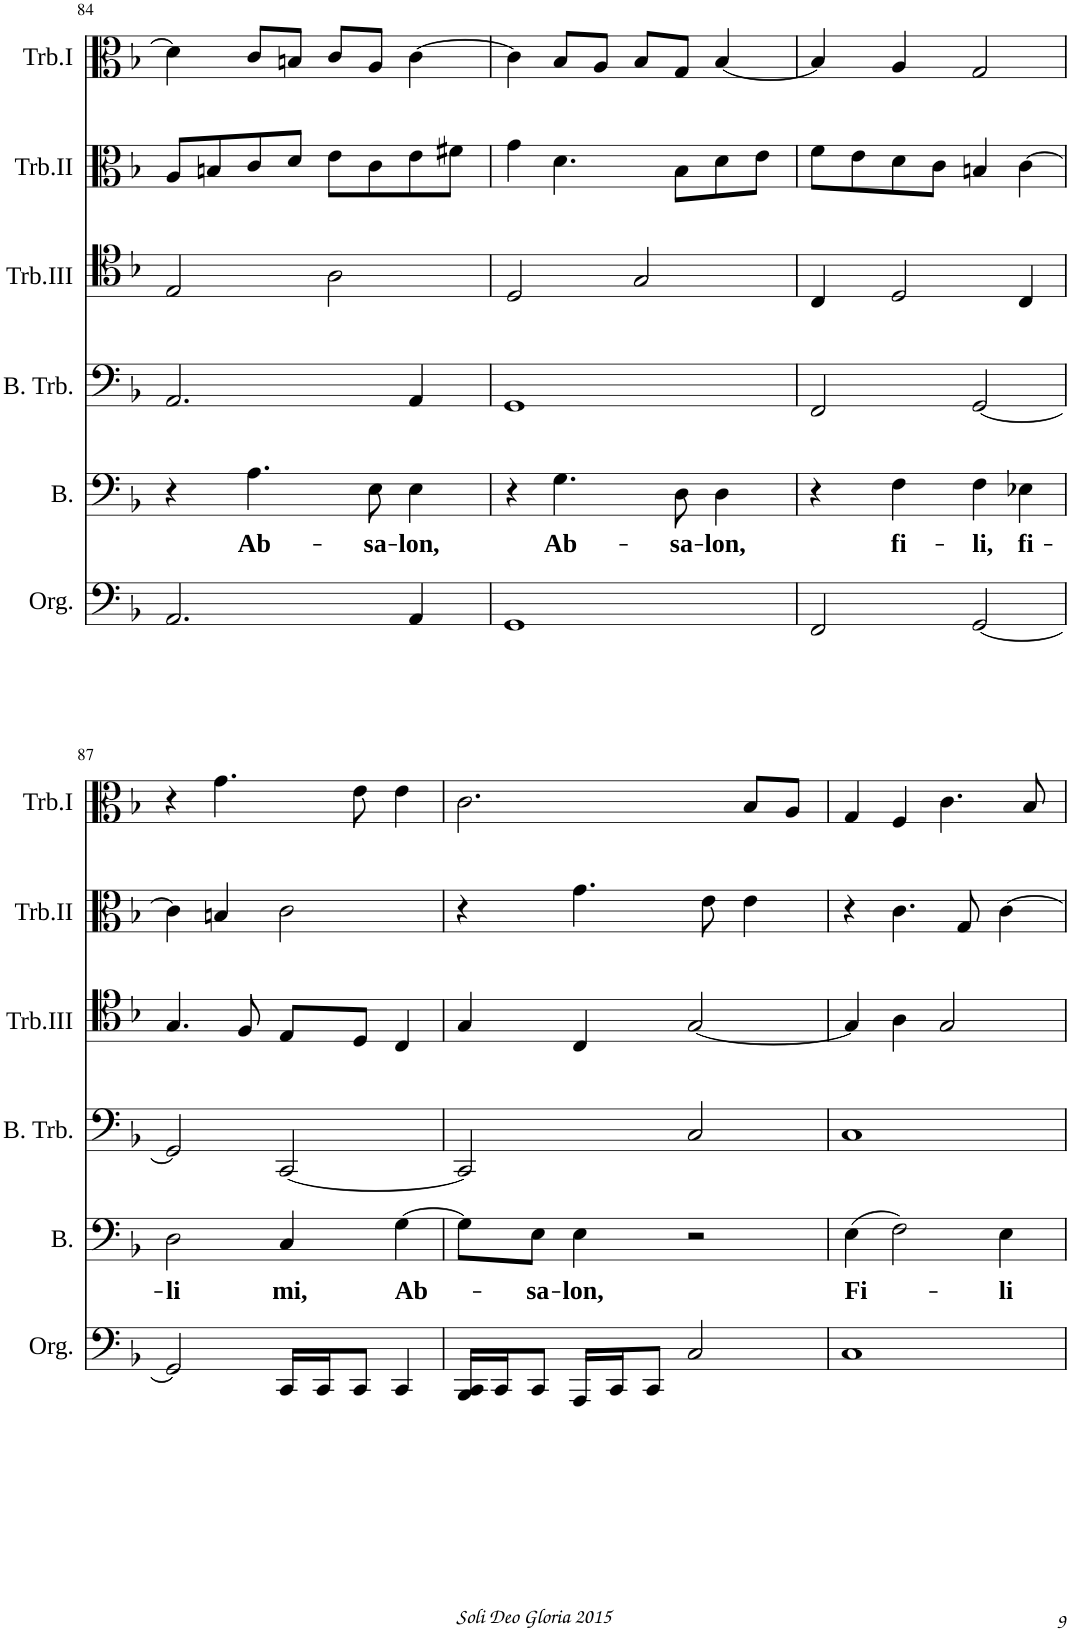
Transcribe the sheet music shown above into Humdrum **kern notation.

**kern	**kern	**text	**kern	**kern	**kern	**kern
*part6	*part5	*part5	*part4	*part3	*part2	*part1
*staff6	*staff5	*staff5	*staff4	*staff3	*staff2	*staff1
*I"Organ	*I"Bass	*	*I"Bass Trombone	*I"Trombone III	*I"Trombone II	*I"Trombone I
*I'Org.	*I'B.	*	*I'B. Trb.	*I'Trb.III	*I'Trb.II	*I'Trb.I
!!LO:PB:g=z
*clefF4	*clefF4	*	*clefF4	*clefC4	*clefC3	*clefC3
*k[b-]	*k[b-]	*	*k[b-]	*k[b-]	*k[b-]	*k[b-]
*M2/2	*M2/2	*	*M2/2	*M2/2	*M2/2	*M2/2
=84	=84	=84	=84	=84	=84	=84
2.AA/	4r	.	2.AA/	2E/	8A/L	4d\]
.	.	.	.	.	8Bn/	.
!	!	!LO:LY:b	!	!	!	!
.	4.A\	Ab-	.	.	8c/	8c/L
.	.	.	.	.	8d/J	8Bn/J
.	.	.	.	2A\	8e\L	8c/L
!	!	!LO:LY:b	!	!	!	!
.	8E\	-sa-	.	.	8c\	8A/J
!	!	!LO:LY:b	!	!	!	!
4AA/	4E\	-lon,	4AA/	.	8e\	[4c\
.	.	.	.	.	8f#X\J	.
=85	=85	=85	=85	=85	=85	=85
1GG	4r	.	1GG	2D/	4g\	4c\]
!	!	!LO:LY:b	!	!	!	!
.	4.G\	Ab-	.	.	4.d\	8B-/L
.	.	.	.	.	.	8A/J
.	.	.	.	2G/	.	8B-/L
!	!	!LO:LY:b	!	!	!	!
.	8D\	-sa-	.	.	8B-\L	8G/J
!	!	!LO:LY:b	!	!	!	!
.	4D\	-lon,	.	.	8d\	[4B-/
.	.	.	.	.	8e\J	.
=86	=86	=86	=86	=86	=86	=86
2FF/	4r	.	2FF/	4C/	8f\L	4B-/]
.	.	.	.	.	8e\	.
!	!	!LO:LY:b	!	!	!	!
.	4F\	fi-	.	2D/	8d\	4A/
.	.	.	.	.	8c\J	.
!	!	!LO:LY:b	!	!	!	!
[2GG/	4F\	-li,	[2GG/	.	4Bn/	2G/
!	!	!LO:LY:b	!	!	!	!
.	4E-X\	fi-	.	4C/	[4c\	.
!!LO:LB:g=z
=87	=87	=87	=87	=87	=87	=87
!	!	!LO:LY:b	!	!	!	!
2GG/]	2D\	-li	2GG/]	4.G/	4c\]	4r
.	.	.	.	.	4Bn/	4.g\
.	.	.	.	8F/	.	.
!	!	!LO:LY:b	!	!	!	!
16CC/LL	4C/	mi,	[2CC/	8E/L	2c\	.
16CC/J	.	.	.	.	.	.
8CC/J	.	.	.	8D/J	.	8e\
!	!	!LO:LY:b	!	!	!	!
4CC/	[4G\	Ab-	.	4C/	.	4e\
=88	=88	=88	=88	=88	=88	=88
16BBB-/ 16CC/LL	8G\L]	.	2CC/]	4G/	4r	2.c\
16CC/J	.	.	.	.	.	.
!	!	!LO:LY:b	!	!	!	!
8CC/J	8E\J	-sa-	.	.	.	.
!	!	!LO:LY:b	!	!	!	!
16AAA/LL	4E\	-lon,	.	4C/	4.g\	.
16CC/J	.	.	.	.	.	.
8CC/J	.	.	.	.	.	.
2C/	2r	.	2C/	[2G/	.	.
.	.	.	.	.	8e\	.
.	.	.	.	.	4e\	8B-/L
.	.	.	.	.	.	8A/J
=89	=89	=89	=89	=89	=89	=89
!	!	!LO:LY:b	!	!	!	!
1C	(4E\	Fi-	1C	4G/]	4r	4G/
.	2F\)	.	.	4A\	4.c\	4F/
.	.	.	.	2G/	.	4.c\
.	.	.	.	.	8G/	.
!	!	!LO:LY:b	!	!	!	!
.	4E\	-li	.	.	[4c\	.
.	.	.	.	.	.	8B-/
=	=	=	=	=	=	=
*-	*-	*-	*-	*-	*-	*-
